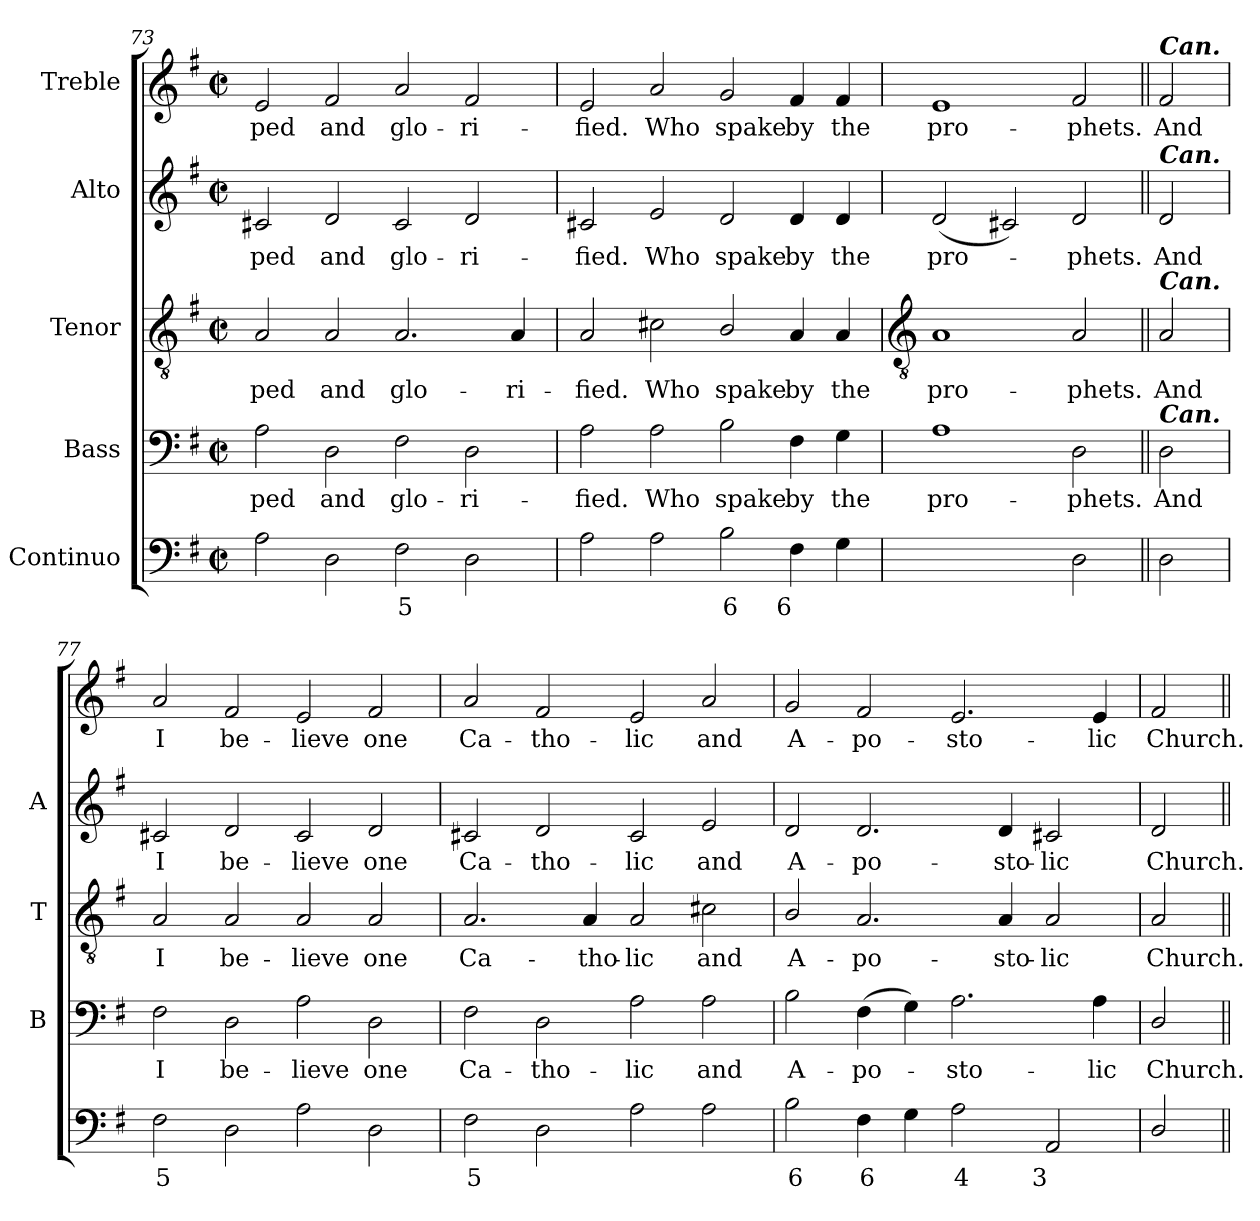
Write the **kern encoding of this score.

**kern	**text	**kern	**text	**kern	**text	**kern	**text	**kern	**text
*part5	*part5	*part4	*part4	*part3	*part3	*part2	*part2	*part1	*part1
*staff5	*staff5	*staff4	*staff4	*staff3	*staff3	*staff2	*staff2	*staff1	*staff1
*I"Continuo	*	*I"Bass	*	*I"Tenor	*	*I"Alto	*	*I"Treble	*
*	*	*I'B	*	*I'T	*	*I'A	*	*	*
*clefF4	*	*clefF4	*	*clefGv2	*	*clefG2	*	*clefG2	*
*k[f#]	*	*k[f#]	*	*k[f#]	*	*k[f#]	*	*k[f#]	*
*G:	*	*G:	*	*G:	*	*G:	*	*G:	*
*M4/2	*	*M4/2	*	*M4/2	*	*M4/2	*	*M4/2	*
*met(c|)	*	*met(c|)	*	*met(c|)	*	*met(c|)	*	*met(c|)	*
=73	=73	=73	=73	=73	=73	=73	=73	=73	=73
!	!	!	!LO:LY:b	!	!LO:LY:b	!	!LO:LY:b	!	!LO:LY:b
2A	.	2A	-ped	2A	-ped	2c#X	-ped	2e	-ped
!	!	!	!LO:LY:b	!	!LO:LY:b	!	!LO:LY:b	!	!LO:LY:b
2D	.	2D	and	2A	and	2d	and	2f#	and
!	!LO:LY:b	!	!LO:LY:b	!	!LO:LY:b	!	!LO:LY:b	!	!LO:LY:b
2F#	5	2F#	glo-	2.A	glo-	2c#	glo-	2a	glo-
!	!	!	!LO:LY:b	!	!	!	!LO:LY:b	!	!LO:LY:b
2D	.	2D	-ri-	.	.	2d	-ri-	2f#	-ri-
!	!	!	!	!	!LO:LY:b	!	!	!	!
.	.	.	.	4A	-ri-	.	.	.	.
=74	=74	=74	=74	=74	=74	=74	=74	=74	=74
!	!	!	!LO:LY:b	!	!LO:LY:b	!	!LO:LY:b	!	!LO:LY:b
2A	.	2A	-fied.	2A	-fied.	2c#X	-fied.	2e	-fied.
!	!	!	!LO:LY:b	!	!LO:LY:b	!	!LO:LY:b	!	!LO:LY:b
2A	.	2A	Who	2c#X	Who	2e	Who	2a	Who
!	!LO:LY:b	!	!LO:LY:b	!	!LO:LY:b	!	!LO:LY:b	!	!LO:LY:b
2B	6	2B	spake	2B/	spake	2d	spake	2g	spake
!	!LO:LY:b	!	!LO:LY:b	!	!LO:LY:b	!	!LO:LY:b	!	!LO:LY:b
4F#	6	4F#	by	4A	by	4d	by	4f#	by
!	!	!	!LO:LY:b	!	!LO:LY:b	!	!LO:LY:b	!	!LO:LY:b
4G	.	4G	the	4A	the	4d	the	4f#	the
!!LO:LB:g=z
=75	=75	=75	=75	=75	=75	=75	=75	=75	=75
*	*	*	*	*clefGv2	*	*	*	*	*
!	!LO:LY:b	!	!LO:LY:b	!	!LO:LY:b	!	!LO:LY:b	!	!LO:LY:b
[2Ayy	4	1A	pro-	1A	pro-	(<2d	pro-	1e	pro-
!	!LO:LY:b	!	!	!	!	!	!	!	!
2Ayy]	3	.	.	.	.	2c#X)	.	.	.
!	!	!	!LO:LY:b	!	!LO:LY:b	!	!LO:LY:b	!	!LO:LY:b
2D	.	2D	-phets.	2A	-phets.	2d	phets.	2f#	-phets.
=76||	=76||	=76||	=76||	=76||	=76||	=76||	=76||	=76||	=76||
!	!	!	!	!	!	!	!	!LO:TX:a:Bi:t=Can.	!
!	!	!	!	!	!	!LO:TX:a:Bi:t=Can.	!	!	!
!	!	!	!	!LO:TX:a:Bi:t=Can.	!	!	!	!	!
!	!	!LO:TX:a:Bi:t=Can.	!	!	!	!	!	!	!
!	!	!	!LO:LY:b	!	!LO:LY:b	!	!LO:LY:b	!	!LO:LY:b
2D	.	2D	And	2A	And	2d	And	2f#	And
=77	=77	=77	=77	=77	=77	=77	=77	=77	=77
!	!LO:LY:b	!	!LO:LY:b	!	!LO:LY:b	!	!LO:LY:b	!	!LO:LY:b
2F#	5	2F#	I	2A	I	2c#X	I	2a	I
!	!	!	!LO:LY:b	!	!LO:LY:b	!	!LO:LY:b	!	!LO:LY:b
2D	.	2D	be-	2A	be-	2d	be-	2f#	be-
!	!	!	!LO:LY:b	!	!LO:LY:b	!	!LO:LY:b	!	!LO:LY:b
2A	.	2A	-lieve	2A	-lieve	2c#	-lieve	2e	-lieve
!	!	!	!LO:LY:b	!	!LO:LY:b	!	!LO:LY:b	!	!LO:LY:b
2D	.	2D	one	2A	one	2d	one	2f#	one
=78	=78	=78	=78	=78	=78	=78	=78	=78	=78
!	!LO:LY:b	!	!LO:LY:b	!	!LO:LY:b	!	!LO:LY:b	!	!LO:LY:b
2F#	5	2F#	Ca-	2.A	Ca-	2c#X	Ca-	2a	Ca-
!	!	!	!LO:LY:b	!	!	!	!LO:LY:b	!	!LO:LY:b
2D	.	2D	-tho-	.	.	2d	-tho-	2f#	-tho-
!	!	!	!	!	!LO:LY:b	!	!	!	!
.	.	.	.	4A	-tho-	.	.	.	.
!	!	!	!LO:LY:b	!	!LO:LY:b	!	!LO:LY:b	!	!LO:LY:b
2A	.	2A	-lic	2A	-lic	2c#	-lic	2e	-lic
!	!	!	!LO:LY:b	!	!LO:LY:b	!	!LO:LY:b	!	!LO:LY:b
2A	.	2A	and	2c#X	and	2e	and	2a	and
=79	=79	=79	=79	=79	=79	=79	=79	=79	=79
!	!LO:LY:b	!	!LO:LY:b	!	!LO:LY:b	!	!LO:LY:b	!	!LO:LY:b
2B	6	2B	A-	2B/	A-	2d	A-	2g	A-
!	!LO:LY:b	!	!LO:LY:b	!	!LO:LY:b	!	!LO:LY:b	!	!LO:LY:b
4F#	6	(>4F#	-po-	2.A	-po-	2.d	-po-	2f#	-po-
4G	.	4G)	.	.	.	.	.	.	.
!	!LO:LY:b	!	!LO:LY:b	!	!	!	!	!	!LO:LY:b
2A	4	2.A	sto-	.	.	.	.	2.e	-sto-
!	!	!	!	!	!LO:LY:b	!	!LO:LY:b	!	!
.	.	.	.	4A	-sto-	4d	-sto-	.	.
!	!LO:LY:b	!	!	!	!LO:LY:b	!	!LO:LY:b	!	!
2AA	3	.	.	2A	-lic	2c#X	-lic	.	.
!	!	!	!LO:LY:b	!	!	!	!	!	!LO:LY:b
.	.	4A	-lic	.	.	.	.	4e	-lic
=80	=80	=80	=80	=80	=80	=80	=80	=80	=80
!	!	!	!LO:LY:b	!	!LO:LY:b	!	!LO:LY:b	!	!LO:LY:b
2D/	.	2D/	Church.	2A	Church.	2d	Church.	2f#	Church.
=||	=||	=||	=||	=||	=||	=||	=||	=||	=||
*-	*-	*-	*-	*-	*-	*-	*-	*-	*-
